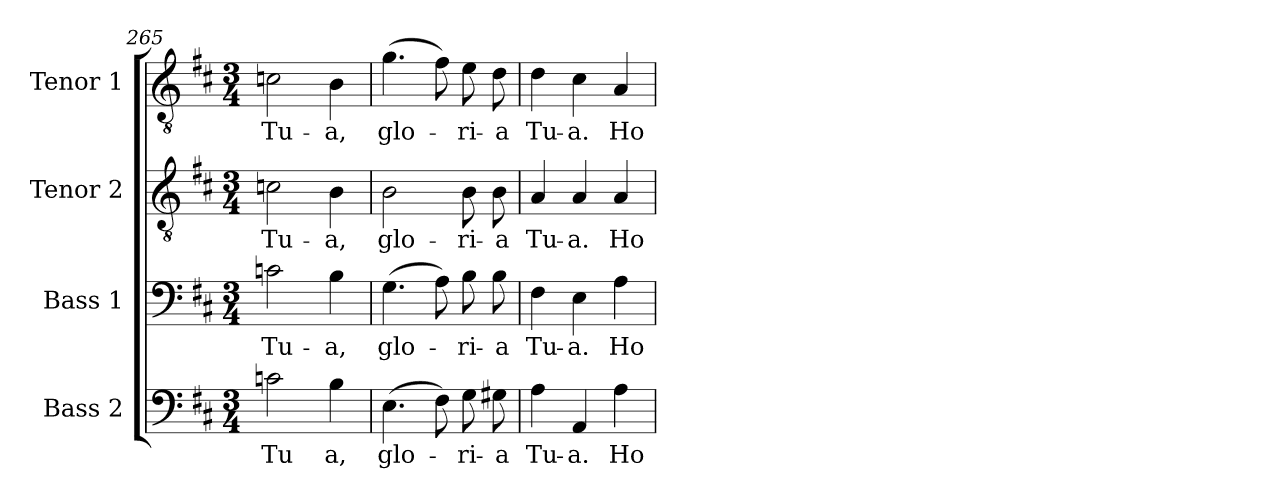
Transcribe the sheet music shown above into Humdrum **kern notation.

**kern	**text	**kern	**text	**kern	**text	**kern	**text
*part4	*part4	*part3	*part3	*part2	*part2	*part1	*part1
*staff4	*staff4	*staff3	*staff3	*staff2	*staff2	*staff1	*staff1
*I"Bass 2	*	*I"Bass 1	*	*I"Tenor 2	*	*I"Tenor 1	*
*I'B. 2	*	*I'B. 1	*	*I'T. 2	*	*I'T. 1	*
*clefF4	*	*clefF4	*	*clefGv2	*	*clefGv2	*
*k[f#c#]	*	*k[f#c#]	*	*k[f#c#]	*	*k[f#c#]	*
*D:	*	*D:	*	*D:	*	*D:	*
*M3/4	*	*M3/4	*	*M3/4	*	*M3/4	*
=265	=265	=265	=265	=265	=265	=265	=265
!	!LO:LY:b	!	!LO:LY:b	!	!LO:LY:b	!	!LO:LY:b
2cn\	Tu	2cn\	Tu-	2cn\	Tu-	2cn\	Tu-
!	!LO:LY:b	!	!LO:LY:b	!	!LO:LY:b	!	!LO:LY:b
4B\	a,	4B\	-a,	4B\	-a,	4B\	-a,
!!LO:LB:g=z
=266	=266	=266	=266	=266	=266	=266	=266
!	!LO:LY:b	!	!LO:LY:b	!	!LO:LY:b	!	!LO:LY:b
(>4.E\	glo-	(>4.G\	glo-	2B\	glo-	(>4.g\	glo-
8F#\)	.	8A\)	.	.	.	8f#\)	.
!	!LO:LY:b	!	!LO:LY:b	!	!LO:LY:b	!	!LO:LY:b
8G\	-ri-	8B\	-ri-	8B\	-ri-	8e\	-ri-
!	!LO:LY:b	!	!LO:LY:b	!	!LO:LY:b	!	!LO:LY:b
8G#X\	-a	8B\	-a	8B\	-a	8d\	-a
=267	=267	=267	=267	=267	=267	=267	=267
!	!LO:LY:b	!	!LO:LY:b	!	!LO:LY:b	!	!LO:LY:b
4A\	Tu-	4F#\	Tu-	4A/	Tu-	4d\	Tu-
!	!LO:LY:b	!	!LO:LY:b	!	!LO:LY:b	!	!LO:LY:b
4AA/	-a.	4E\	-a.	4A/	-a.	4c#\	-a.
!	!LO:LY:b	!	!LO:LY:b	!	!LO:LY:b	!	!LO:LY:b
4A\	Ho-	4A\	Ho-	4A/	Ho-	4A/	Ho-
=	=	=	=	=	=	=	=
*-	*-	*-	*-	*-	*-	*-	*-
